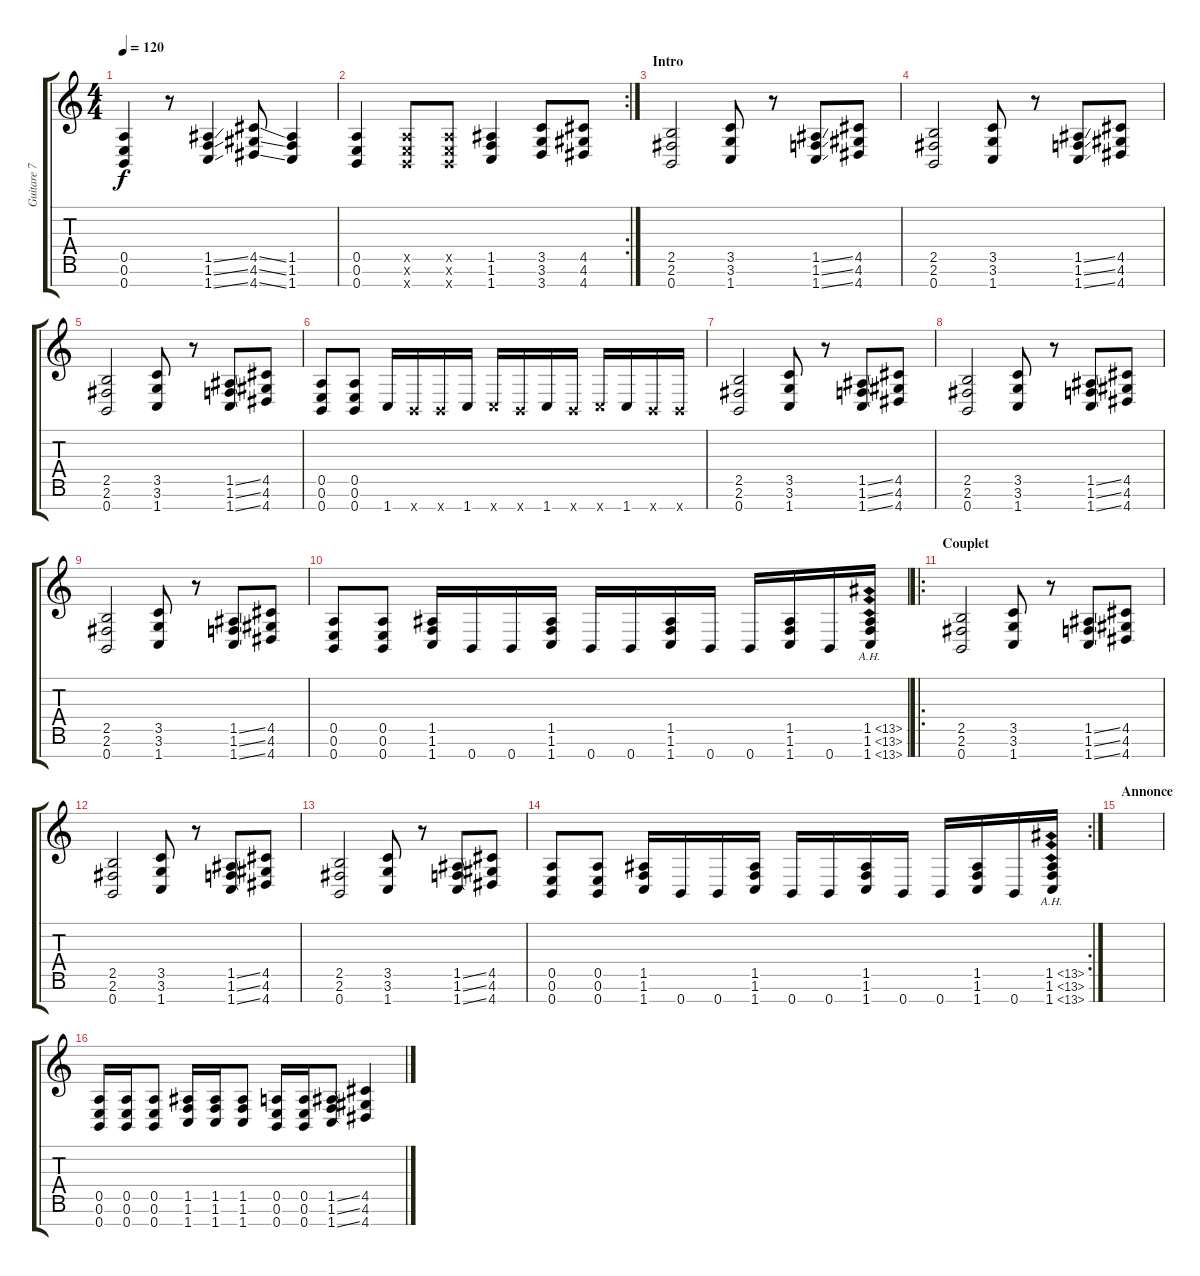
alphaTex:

\track ("Guitare 7 cordes B2" "Guitare 7 ") {instrument distortionguitar}
\staff {score tabs}
\tuning (E4 B3 G3 D3 A2 E2 B1) {hide}
\ts (4 4)
\tempo 120
\clef g2
\ks c
(0.5 0.6 0.7).4{dy f} r.8 (1.5{ss} 1.6{ss} 1.7{ss}).4 (4.5{ss} 4.6{ss} 4.7{ss}).8 (1.5 1.6 1.7).4 |
\rc 2
(0.5 0.6 0.7).4 (0.5{x} 0.6{x} 0.7{x}).8 (0.5{x} 0.6{x} 0.7{x}).8 (1.5 1.6 1.7).4 (3.5 3.6 3.7).8 (4.5 4.6 4.7).8 |
\section ("" "Intro")
(2.5 2.6 0.7).2 (3.5 3.6 1.7).8 r.8 (1.5{ss} 1.6{ss} 1.7{ss}).8 (4.5 4.6 4.7).8 |
(2.5 2.6 0.7).2 (3.5 3.6 1.7).8 r.8 (1.5{ss} 1.6{ss} 1.7{ss}).8 (4.5 4.6 4.7).8 |
(2.5 2.6 0.7).2 (3.5 3.6 1.7).8 r.8 (1.5{ss} 1.6{ss} 1.7{ss}).8 (4.5 4.6 4.7).8 |
(0.5 0.6 0.7).8 (0.5 0.6 0.7).8 1.7.16 0.7{x}.16 0.7{x}.16 1.7.16 1.7{x}.16 0.7{x}.16 1.7.16 0.7{x}.16 1.7{x}.16 1.7.16 0.7{x}.16 0.7{x}.16 |
(2.5 2.6 0.7).2 (3.5 3.6 1.7).8 r.8 (1.5{ss} 1.6{ss} 1.7{ss}).8 (4.5 4.6 4.7).8 |
(2.5 2.6 0.7).2 (3.5 3.6 1.7).8 r.8 (1.5{ss} 1.6{ss} 1.7{ss}).8 (4.5 4.6 4.7).8 |
(2.5 2.6 0.7).2 (3.5 3.6 1.7).8 r.8 (1.5{ss} 1.6{ss} 1.7{ss}).8 (4.5 4.6 4.7).8 |
(0.5 0.6 0.7).8 (0.5 0.6 0.7).8 (1.5 1.6 1.7).16 0.7.16 0.7.16 (1.5 1.6 1.7).16 0.7.16 0.7.16 (1.5 1.6 1.7).16 0.7.16 0.7.16 (1.5 1.6 1.7).16 0.7.16 (1.5{ah 12} 1.6{ah 12} 1.7{ah 12}).16 |
\ro
\section ("" "Couplet")
(2.5 2.6 0.7).2 (3.5 3.6 1.7).8 r.8 (1.5{ss} 1.6{ss} 1.7{ss}).8 (4.5 4.6 4.7).8 |
(2.5 2.6 0.7).2 (3.5 3.6 1.7).8 r.8 (1.5{ss} 1.6{ss} 1.7{ss}).8 (4.5 4.6 4.7).8 |
(2.5 2.6 0.7).2 (3.5 3.6 1.7).8 r.8 (1.5{ss} 1.6{ss} 1.7{ss}).8 (4.5 4.6 4.7).8 |
\rc 2
(0.5 0.6 0.7).8 (0.5 0.6 0.7).8 (1.5 1.6 1.7).16 0.7.16 0.7.16 (1.5 1.6 1.7).16 0.7.16 0.7.16 (1.5 1.6 1.7).16 0.7.16 0.7.16 (1.5 1.6 1.7).16 0.7.16 (1.5{ah 12} 1.6{ah 12} 1.7{ah 12}).16 |
\section ("" "Annonce")
|
(0.5 0.6 0.7).16 (0.5 0.6 0.7).16 (0.5 0.6 0.7).8 (1.5 1.6 1.7).16 (1.5 1.6 1.7).16 (1.5 1.6 1.7).8 (0.5 0.6 0.7).16 (0.5 0.6 0.7).16 (1.5{ss} 1.6{ss} 1.7{ss}).8 (4.5 4.6 4.7).4
